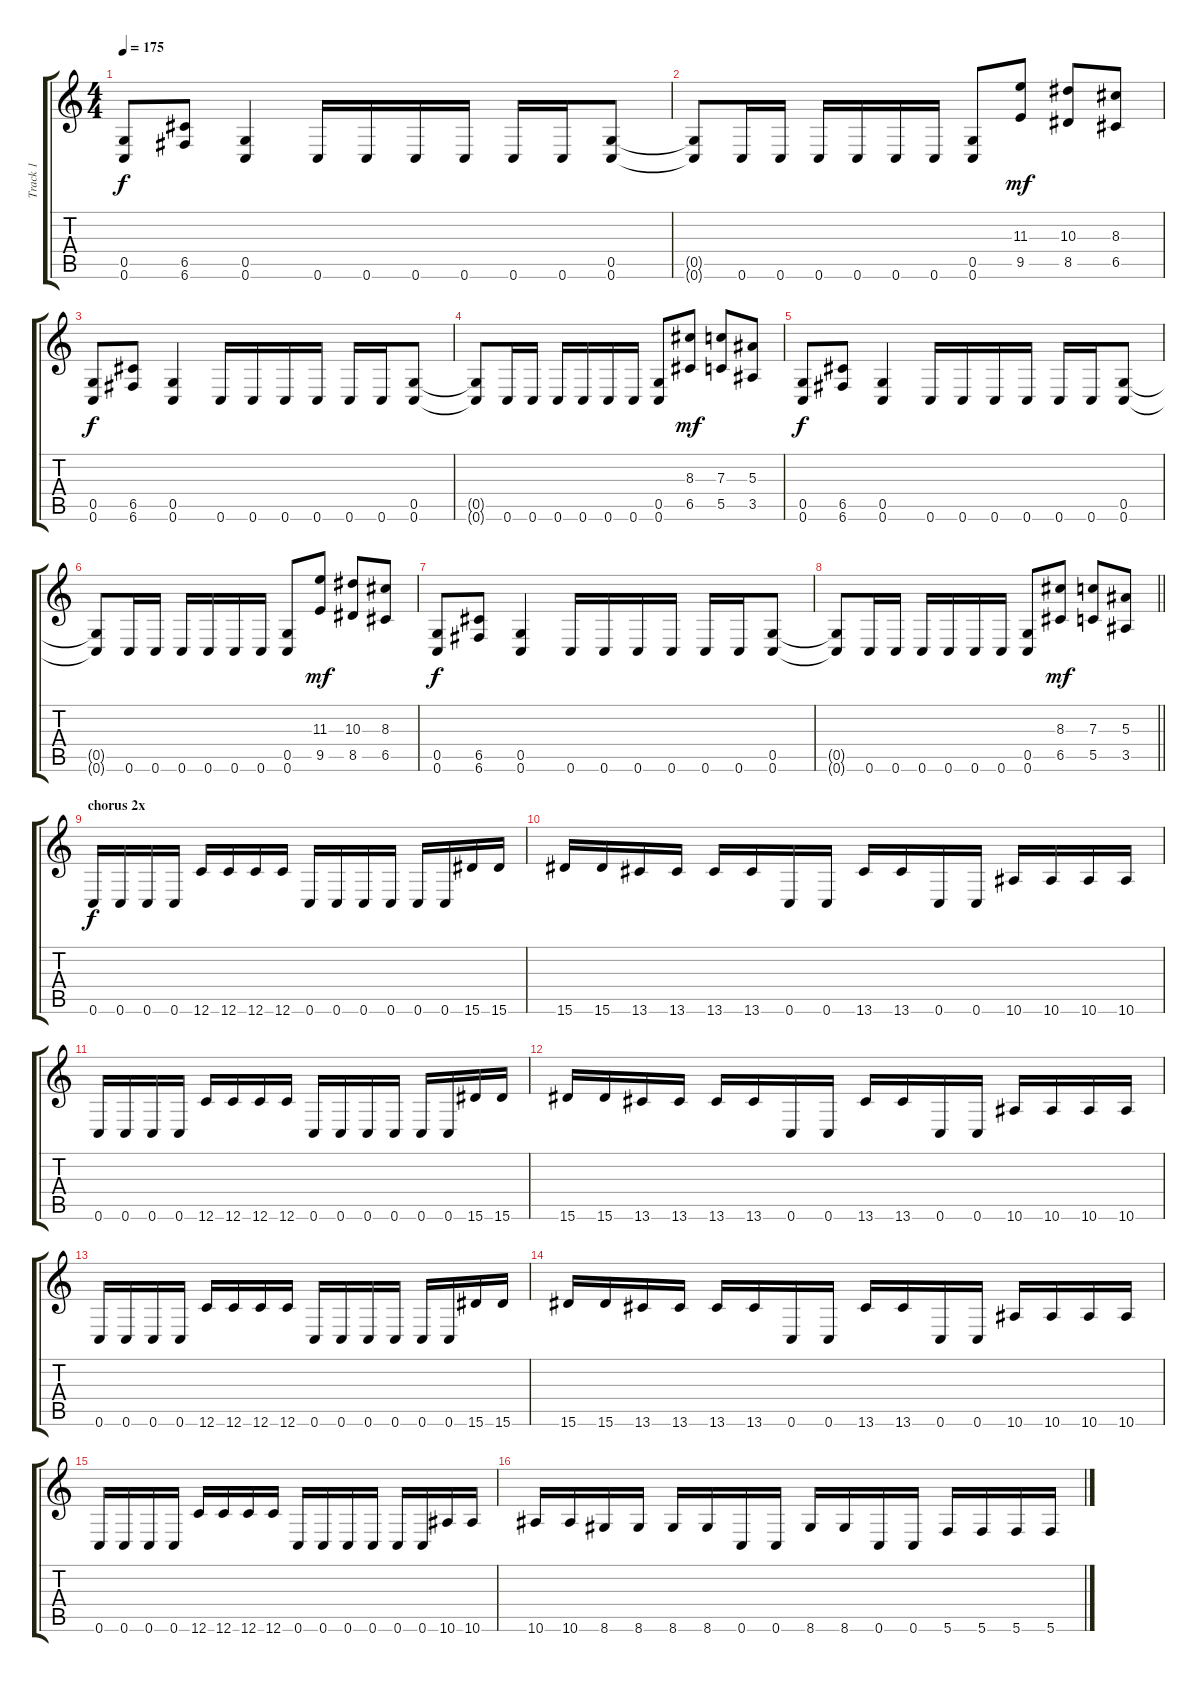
\track ("Track 1" "Track 1") {instrument distortionguitar}
\staff {score tabs}
\tuning (D4 A3 F3 C3 G2 C2) {hide}
\ts (4 4)
\tempo 175
\clef g2
\ks c
(0.5 0.6).8{dy f} (6.5 6.6).8 (0.5 0.6).4 0.6.16 0.6.16 0.6.16 0.6.16 0.6.16 0.6.16 (0.5 0.6).8 |
(0.5{t} 0.6{t}).8 0.6.16 0.6.16 0.6.16 0.6.16 0.6.16 0.6.16 (0.5 0.6).8 (11.3 9.5).8{dy mf} (10.3 8.5).8 (8.3 6.5).8 |
(0.5 0.6).8{dy f} (6.5 6.6).8 (0.5 0.6).4 0.6.16 0.6.16 0.6.16 0.6.16 0.6.16 0.6.16 (0.5 0.6).8 |
(0.5{t} 0.6{t}).8 0.6.16 0.6.16 0.6.16 0.6.16 0.6.16 0.6.16 (0.5 0.6).8 (8.3 6.5).8{dy mf} (7.3 5.5).8 (5.3 3.5).8 |
(0.5 0.6).8{dy f} (6.5 6.6).8 (0.5 0.6).4 0.6.16 0.6.16 0.6.16 0.6.16 0.6.16 0.6.16 (0.5 0.6).8 |
(0.5{t} 0.6{t}).8 0.6.16 0.6.16 0.6.16 0.6.16 0.6.16 0.6.16 (0.5 0.6).8 (11.3 9.5).8{dy mf} (10.3 8.5).8 (8.3 6.5).8 |
(0.5 0.6).8{dy f} (6.5 6.6).8 (0.5 0.6).4 0.6.16 0.6.16 0.6.16 0.6.16 0.6.16 0.6.16 (0.5 0.6).8 |
\barLineRight lightlight
(0.5{t} 0.6{t}).8 0.6.16 0.6.16 0.6.16 0.6.16 0.6.16 0.6.16 (0.5 0.6).8 (8.3 6.5).8{dy mf} (7.3 5.5).8 (5.3 3.5).8 |
\section ("" "chorus 2x")
0.6.16{dy f} 0.6.16 0.6.16 0.6.16 12.6.16 12.6.16 12.6.16 12.6.16 0.6.16 0.6.16 0.6.16 0.6.16 0.6.16 0.6.16 15.6.16 15.6.16 |
15.6.16 15.6.16 13.6.16 13.6.16 13.6.16 13.6.16 0.6.16 0.6.16 13.6.16 13.6.16 0.6.16 0.6.16 10.6.16 10.6.16 10.6.16 10.6.16 |
0.6.16 0.6.16 0.6.16 0.6.16 12.6.16 12.6.16 12.6.16 12.6.16 0.6.16 0.6.16 0.6.16 0.6.16 0.6.16 0.6.16 15.6.16 15.6.16 |
15.6.16 15.6.16 13.6.16 13.6.16 13.6.16 13.6.16 0.6.16 0.6.16 13.6.16 13.6.16 0.6.16 0.6.16 10.6.16 10.6.16 10.6.16 10.6.16 |
0.6.16 0.6.16 0.6.16 0.6.16 12.6.16 12.6.16 12.6.16 12.6.16 0.6.16 0.6.16 0.6.16 0.6.16 0.6.16 0.6.16 15.6.16 15.6.16 |
15.6.16 15.6.16 13.6.16 13.6.16 13.6.16 13.6.16 0.6.16 0.6.16 13.6.16 13.6.16 0.6.16 0.6.16 10.6.16 10.6.16 10.6.16 10.6.16 |
0.6.16 0.6.16 0.6.16 0.6.16 12.6.16 12.6.16 12.6.16 12.6.16 0.6.16 0.6.16 0.6.16 0.6.16 0.6.16 0.6.16 10.6.16 10.6.16 |
10.6.16 10.6.16 8.6.16 8.6.16 8.6.16 8.6.16 0.6.16 0.6.16 8.6.16 8.6.16 0.6.16 0.6.16 5.6.16 5.6.16 5.6.16 5.6.16
